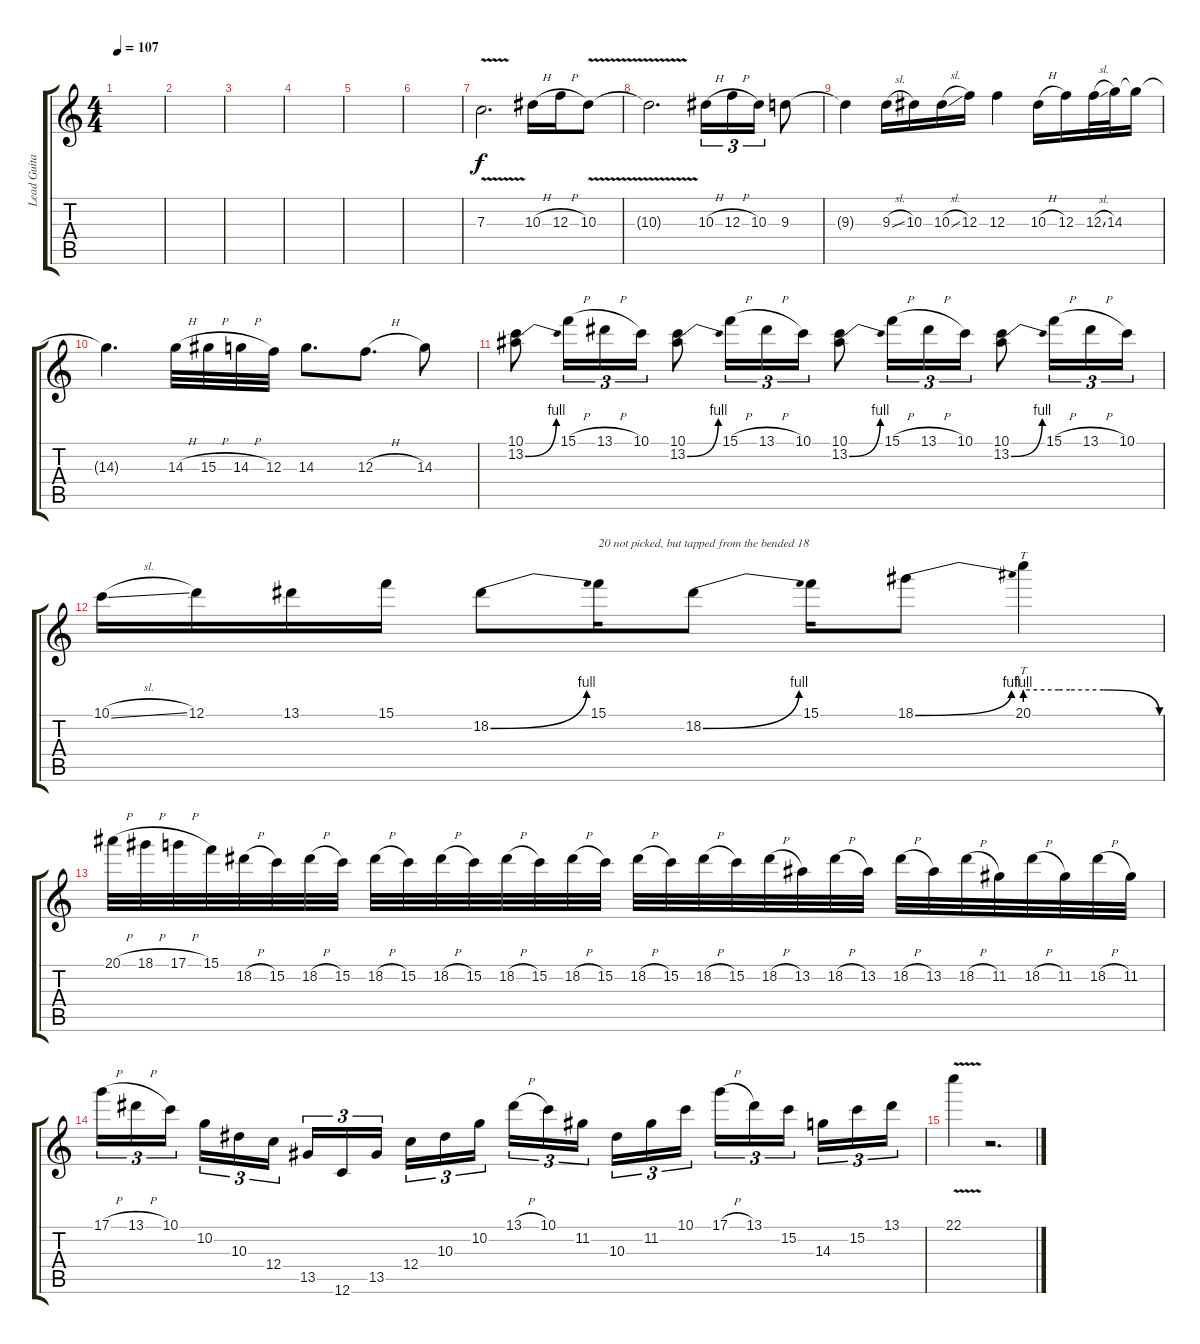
\track ("Lead Guitar 2" "Lead Guita") {instrument distortionguitar}
\staff {score tabs}
\tuning (D4 A3 F3 C3 G2 C2) {hide}
\ts (4 4)
\tempo 107
\clef g2
\ks c
|
|
|
|
|
|
7.3{v}.2{d} 10.3{h}.16 12.3{h}.16 10.3{v}.8 |
10.3{t}.2{d} 10.3{h}.16{tu (3 2)} 12.3{h}.16{tu (3 2)} 10.3.16{tu (3 2)} 9.3.8 |
9.3{t}.4 9.3{sl}.16 10.3.16 10.3{sl}.16 12.3.16 12.3.4 10.3{h}.16 12.3.16 12.3{sl}.32 14.3.32 14.3{t}.16 |
14.3{t}.4{d} 14.3{h}.32 15.3{h}.32 14.3{h}.32 12.3.32 14.3.8{d} 12.3{h}.8{d} 14.3.8 |
(10.1 13.2{be (bend 0 0 60 4)}).8 15.1{h}.16{tu (3 2)} 13.1{h}.16{tu (3 2)} 10.1.16{tu (3 2)} (10.1 13.2{be (bend 0 0 60 4)}).8 15.1{h}.16{tu (3 2)} 13.1{h}.16{tu (3 2)} 10.1.16{tu (3 2)} (10.1 13.2{be (bend 0 0 60 4)}).8 15.1{h}.16{tu (3 2)} 13.1{h}.16{tu (3 2)} 10.1.16{tu (3 2)} (10.1 13.2{be (bend 0 0 60 4)}).8 15.1{h}.16{tu (3 2)} 13.1{h}.16{tu (3 2)} 10.1.16{tu (3 2)} |
10.1{sl}.16 12.1.16 13.1.16 15.1.16 18.2{be (bend 0 0 60 4)}.8 15.1.16{txt "20 not picked, but tapped from the bended 18"} 18.2{be (bend 0 0 60 4)}.8 15.1.16 18.1{be (bend 0 0 60 4)}.8 20.1{be (custom 0 4 15 4 20 4 35 4 60 0)}.4{tt} |
20.1{h}.32 18.1{h}.32 17.1{h}.32 15.1.32 18.2{h}.32 15.2.32 18.2{h}.32 15.2.32 18.2{h}.32 15.2.32 18.2{h}.32 15.2.32 18.2{h}.32 15.2.32 18.2{h}.32 15.2.32 18.2{h}.32 15.2.32 18.2{h}.32 15.2.32 18.2{h}.32 13.2.32 18.2{h}.32 13.2.32 18.2{h}.32 13.2.32 18.2{h}.32 11.2.32 18.2{h}.32 11.2.32 18.2{h}.32 11.2.32 |
17.1{h}.16{tu (3 2)} 13.1{h}.16{tu (3 2)} 10.1.16{tu (3 2) beam splitsecondary} 10.2.16{tu (3 2)} 10.3.16{tu (3 2)} 12.4.16{tu (3 2)} 13.5.16{tu (3 2)} 12.6.16{tu (3 2)} 13.5.16{tu (3 2) beam splitsecondary} 12.4.16{tu (3 2)} 10.3.16{tu (3 2)} 10.2.16{tu (3 2)} 13.1{h}.16{tu (3 2)} 10.1.16{tu (3 2)} 11.2.16{tu (3 2) beam splitsecondary} 10.3.16{tu (3 2)} 11.2.16{tu (3 2)} 10.1.16{tu (3 2)} 17.1{h}.16{tu (3 2)} 13.1.16{tu (3 2)} 15.2.16{tu (3 2) beam splitsecondary} 14.3.16{tu (3 2)} 15.2.16{tu (3 2)} 13.1.16{tu (3 2)} |
22.1{v}.4 r.2{d}
